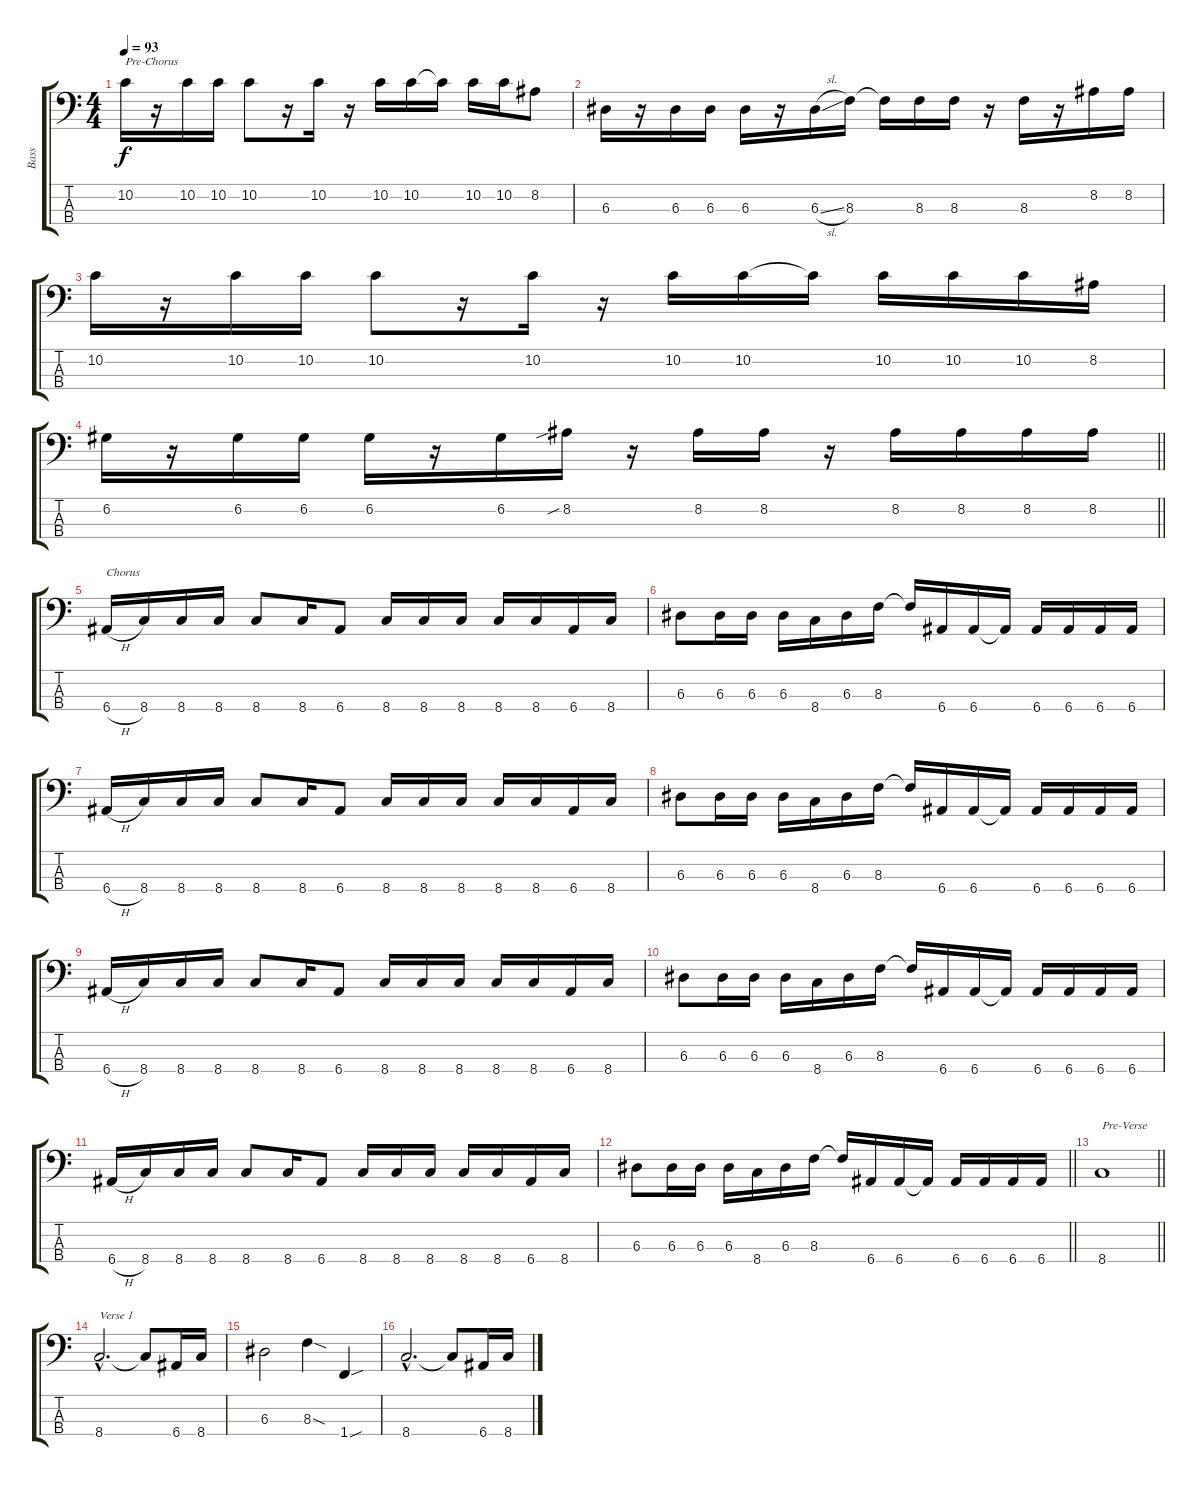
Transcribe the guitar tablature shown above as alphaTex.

\track ("Bass" "Bass") {instrument electricbassfinger}
\staff {score tabs}
\tuning (G2 D2 A1 E1) {hide}
\ts (4 4)
\tempo 93
\clef f4
\ks c
10.2.16{txt "Pre-Chorus" dy f} r.16 10.2.16 10.2.16 10.2.8 r.16 10.2.16 r.16 10.2.16 10.2.16 10.2{t}.16 10.2.16 10.2.16 8.2.8 |
6.3.16 r.16 6.3.16 6.3.16 6.3.16 r.16 6.3{sl}.16 8.3.16 8.3{t}.16 8.3.16 8.3.16 r.16 8.3.16 r.16 8.2.16 8.2.16 |
10.2.16 r.16 10.2.16 10.2.16 10.2.8 r.16 10.2.16 r.16 10.2.16 10.2.16 10.2{t}.16 10.2.16 10.2.16 10.2.16 8.2.16 |
\barLineRight lightlight
6.2.16 r.16 6.2.16 6.2.16 6.2.16 r.16 6.2.16 8.2{sib}.16 r.16 8.2.16 8.2.16 r.16 8.2.16 8.2.16 8.2.16 8.2.16 |
6.4{h}.16{txt "Chorus"} 8.4.16 8.4.16 8.4.16 8.4.8 8.4.16 6.4.8 8.4.16 8.4.16 8.4.16 8.4.16 8.4.16 6.4.16 8.4.16 |
6.3.8 6.3.16 6.3.16 6.3.16 8.4.16 6.3.16 8.3.16 8.3{t}.16 6.4.16 6.4.16 6.4{t}.16 6.4.16 6.4.16 6.4.16 6.4.16 |
6.4{h}.16 8.4.16 8.4.16 8.4.16 8.4.8 8.4.16 6.4.8 8.4.16 8.4.16 8.4.16 8.4.16 8.4.16 6.4.16 8.4.16 |
6.3.8 6.3.16 6.3.16 6.3.16 8.4.16 6.3.16 8.3.16 8.3{t}.16 6.4.16 6.4.16 6.4{t}.16 6.4.16 6.4.16 6.4.16 6.4.16 |
6.4{h}.16 8.4.16 8.4.16 8.4.16 8.4.8 8.4.16 6.4.8 8.4.16 8.4.16 8.4.16 8.4.16 8.4.16 6.4.16 8.4.16 |
6.3.8 6.3.16 6.3.16 6.3.16 8.4.16 6.3.16 8.3.16 8.3{t}.16 6.4.16 6.4.16 6.4{t}.16 6.4.16 6.4.16 6.4.16 6.4.16 |
6.4{h}.16 8.4.16 8.4.16 8.4.16 8.4.8 8.4.16 6.4.8 8.4.16 8.4.16 8.4.16 8.4.16 8.4.16 6.4.16 8.4.16 |
\barLineRight lightlight
6.3.8 6.3.16 6.3.16 6.3.16 8.4.16 6.3.16 8.3.16 8.3{t}.16 6.4.16 6.4.16 6.4{t}.16 6.4.16 6.4.16 6.4.16 6.4.16 |
\barLineRight lightlight
8.4.1{txt "Pre-Verse"} |
8.4{hac}.2{d txt "Verse 1"} 8.4{t}.8 6.4.16 8.4.16 |
6.3.2 8.3{sod}.4 1.4{sou}.4 |
8.4{hac}.2{d} 8.4{t}.8 6.4.16 8.4.16
